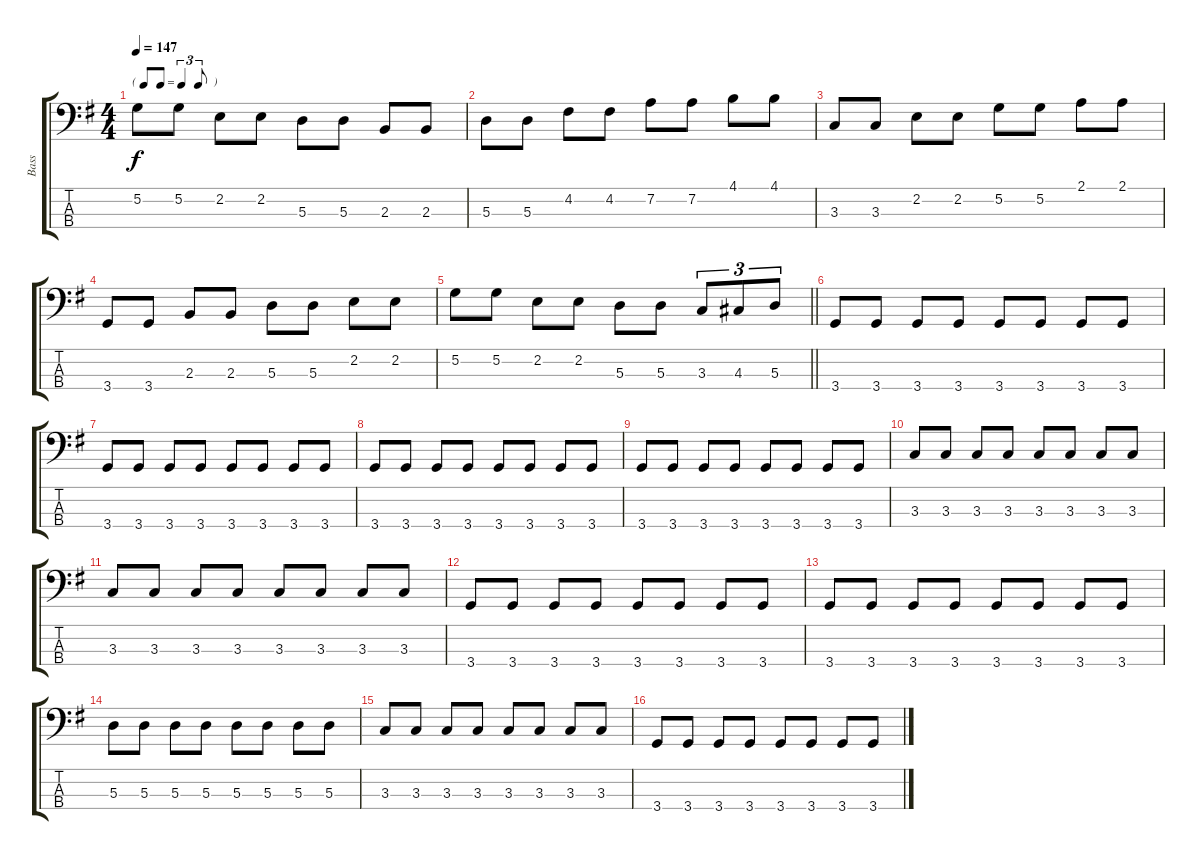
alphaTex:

\track ("Bass" "Bass") {instrument electricbassfinger}
\staff {score tabs}
\tuning (G2 D2 A1 E1) {hide}
\ts (4 4)
\tf triplet8th
\tempo 147
\clef f4
\ks g
5.2.8{dy f} 5.2.8 2.2.8 2.2.8 5.3.8 5.3.8 2.3.8 2.3.8 |
5.3.8 5.3.8 4.2.8 4.2.8 7.2.8 7.2.8 4.1.8 4.1.8 |
3.3.8 3.3.8 2.2.8 2.2.8 5.2.8 5.2.8 2.1.8 2.1.8 |
3.4.8 3.4.8 2.3.8 2.3.8 5.3.8 5.3.8 2.2.8 2.2.8 |
\barLineRight lightlight
5.2.8 5.2.8 2.2.8 2.2.8 5.3.8 5.3.8 3.3.8{tu (3 2)} 4.3.8{tu (3 2)} 5.3.8{tu (3 2)} |
3.4.8 3.4.8 3.4.8 3.4.8 3.4.8 3.4.8 3.4.8 3.4.8 |
3.4.8 3.4.8 3.4.8 3.4.8 3.4.8 3.4.8 3.4.8 3.4.8 |
3.4.8 3.4.8 3.4.8 3.4.8 3.4.8 3.4.8 3.4.8 3.4.8 |
3.4.8 3.4.8 3.4.8 3.4.8 3.4.8 3.4.8 3.4.8 3.4.8 |
3.3.8 3.3.8 3.3.8 3.3.8 3.3.8 3.3.8 3.3.8 3.3.8 |
3.3.8 3.3.8 3.3.8 3.3.8 3.3.8 3.3.8 3.3.8 3.3.8 |
3.4.8 3.4.8 3.4.8 3.4.8 3.4.8 3.4.8 3.4.8 3.4.8 |
3.4.8 3.4.8 3.4.8 3.4.8 3.4.8 3.4.8 3.4.8 3.4.8 |
5.3.8 5.3.8 5.3.8 5.3.8 5.3.8 5.3.8 5.3.8 5.3.8 |
3.3.8 3.3.8 3.3.8 3.3.8 3.3.8 3.3.8 3.3.8 3.3.8 |
3.4.8 3.4.8 3.4.8 3.4.8 3.4.8 3.4.8 3.4.8 3.4.8
